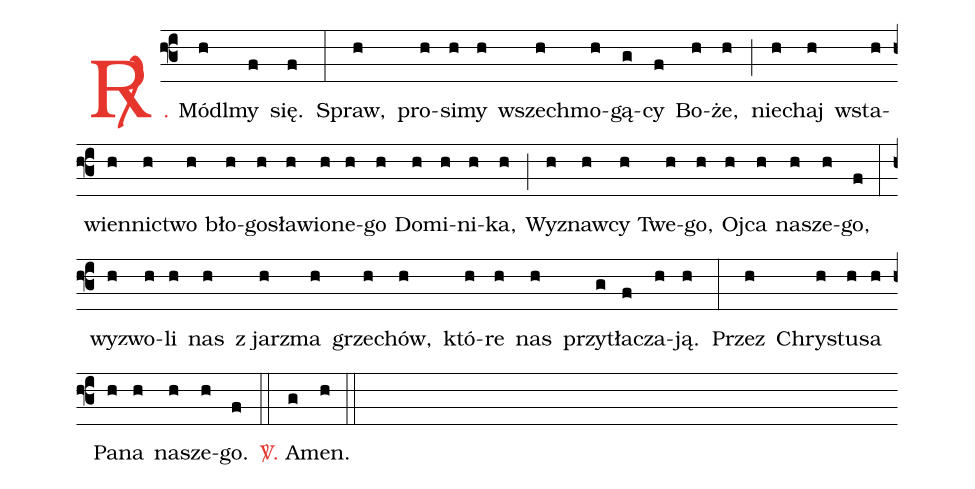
%%
(f3)
<c><sp>R/</sp>.</c> Mó(h)dlmy(f) się.(f) (:)
Spraw,(h) pro(h)si(h)my(h) wszech(h)mo(h)gą(g)cy(f) Bo(h)że,(h) (;)
nie(h)chaj(h) wsta(h)wien(h)nic(h)two(h) bło(h)go(h)sła(h)wio(h)ne(h)go(h) Do(h)mi(h)ni(h)ka,(h) (;)
Wy(h)znaw(h)cy(h) Twe(h)go,(h) Oj(h)ca(h) na(h)sze(h)go,(f) (:)
wy(h)zwo(h)li(h) nas(h) z jarz(h)ma(h) grze(h)chów,(h)
któ(h)re(h) nas(h) przy(g)tła(f)cza(h)ją.(h) (:)
Przez(h) Chry(h)stu(h)sa(h) Pa(h)na(h) na(h)sze(h)go.(f) (::)
<c><sp>V/</sp>.</c> A(g)men.(h) (::) (Z)
